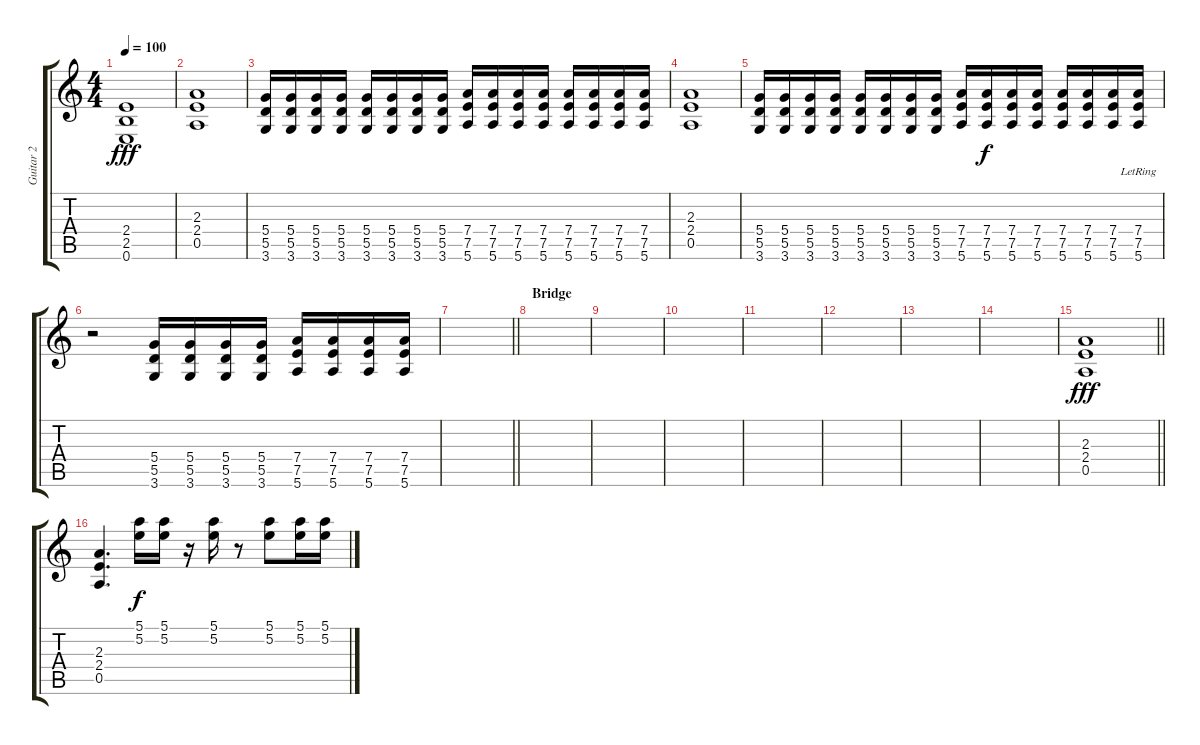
\track ("Guitar 2" "Guitar 2") {instrument distortionguitar}
\staff {score tabs}
\tuning (E4 B3 G3 D3 A2 E2) {hide}
\ts (4 4)
\tempo 100
\clef g2
\ks c
(2.4 2.5 0.6).1{dy fff} |
(2.3 2.4 0.5).1 |
(5.4 5.5 3.6).16 (5.4 5.5 3.6).16 (5.4 5.5 3.6).16 (5.4 5.5 3.6).16 (5.4 5.5 3.6).16 (5.4 5.5 3.6).16 (5.4 5.5 3.6).16 (5.4 5.5 3.6).16 (7.4 7.5 5.6).16 (7.4 7.5 5.6).16 (7.4 7.5 5.6).16 (7.4 7.5 5.6).16 (7.4 7.5 5.6).16 (7.4 7.5 5.6).16 (7.4 7.5 5.6).16 (7.4 7.5 5.6).16 |
(2.3 2.4 0.5).1 |
(5.4 5.5 3.6).16 (5.4 5.5 3.6).16 (5.4 5.5 3.6).16 (5.4 5.5 3.6).16 (5.4 5.5 3.6).16 (5.4 5.5 3.6).16 (5.4 5.5 3.6).16 (5.4 5.5 3.6).16 (7.4 7.5 5.6).16 (7.4 7.5 5.6).16{dy f} (7.4 7.5 5.6).16 (7.4 7.5 5.6).16 (7.4 7.5 5.6).16 (7.4 7.5 5.6).16 (7.4 7.5 5.6).16 (7.4{lr} 7.5 5.6).16 |
r.2 (5.4 5.5 3.6).16 (5.4 5.5 3.6).16 (5.4 5.5 3.6).16 (5.4 5.5 3.6).16 (7.4 7.5 5.6).16 (7.4 7.5 5.6).16 (7.4 7.5 5.6).16 (7.4 7.5 5.6).16 |
\barLineRight lightlight
|
\section ("" "Bridge")
|
|
|
|
|
|
|
\barLineRight lightlight
(2.3 2.4 0.5).1{dy fff} |
(2.3 2.4 0.5).4{d} (5.1 5.2).16{dy f} (5.1 5.2).16 r.16 (5.1 5.2).16 r.8 (5.1 5.2).8 (5.1 5.2).16 (5.1 5.2).16
